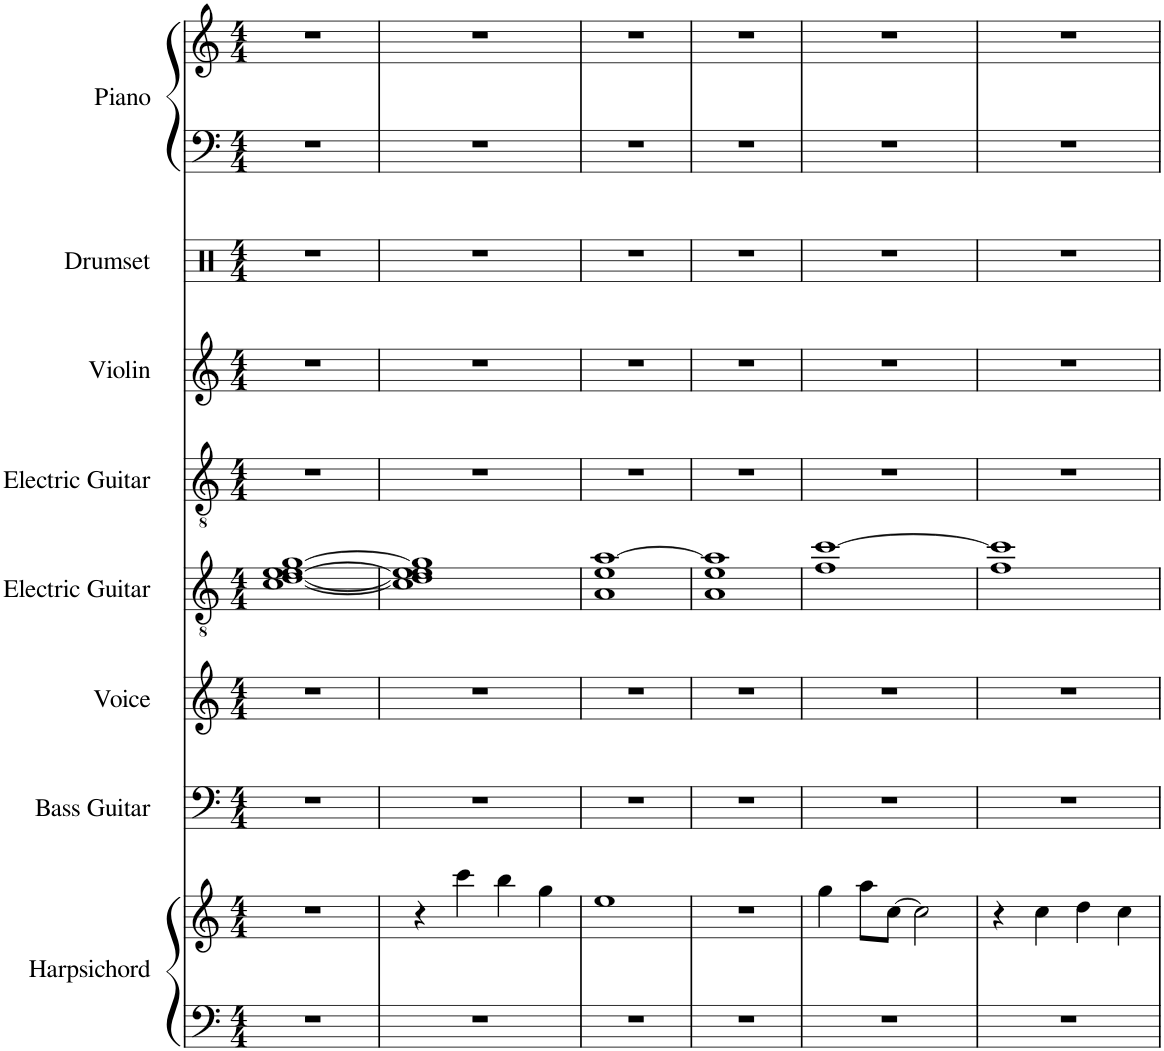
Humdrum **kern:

**kern	**kern	**kern	**kern	**kern	**kern	**kern	**kern	**kern	**kern
*part8	*part8	*part7	*part6	*part5	*part4	*part3	*part2	*part1	*part1
*staff10	*staff9	*staff8	*staff7	*staff6	*staff5	*staff4	*staff3	*staff2	*staff1
*I"Harpsichord	*	*I"Bass Guitar	*I"Voice	*I"Electric Guitar	*I"Electric Guitar	*I"Violin	*I"Drumset	*I"Piano	*
*I'Hch.	*	*I'B. Guit.	*I'Vo.	*I'El. Guit.	*I'El. Guit.	*I'Vln.	*I'Drs.	*I'Pno.	*
*clefF4	*clefG2	*clefF4	*clefG2	*clefGv2	*clefGv2	*clefG2	*clefX	*clefF4	*clefG2
*	*	*Trd7c12	*	*	*	*	*	*	*
*k[]	*k[]	*k[]	*k[]	*k[]	*k[]	*k[]	*k[]	*k[]	*k[]
*M4/4	*M4/4	*M4/4	*M4/4	*M4/4	*M4/4	*M4/4	*M4/4	*M4/4	*M4/4
=1	=1	=1	=1	=1	=1	=1	=1	=1	=1
1r	1r	1r	1r	[1c [1d 1e [1e [1g	1r	1r	1r	1r	1r
=2	=2	=2	=2	=2	=2	=2	=2	=2	=2
1r	4r	1r	1r	1c] 1d] 1e] 1e 1g]	1r	1r	1r	1r	1r
.	4ccc\	.	.	.	.	.	.	.	.
.	4bb\	.	.	.	.	.	.	.	.
.	4gg\	.	.	.	.	.	.	.	.
=3	=3	=3	=3	=3	=3	=3	=3	=3	=3
1r	1ee	1r	1r	1A 1e [1a	1r	1r	1r	1r	1r
=4	=4	=4	=4	=4	=4	=4	=4	=4	=4
1r	1r	1r	1r	1A 1e 1a]	1r	1r	1r	1r	1r
=5	=5	=5	=5	=5	=5	=5	=5	=5	=5
1r	4gg\	1r	1r	1f [1cc	1r	1r	1r	1r	1r
.	8aa\L	.	.	.	.	.	.	.	.
.	[8cc\J	.	.	.	.	.	.	.	.
.	2cc\]	.	.	.	.	.	.	.	.
=6	=6	=6	=6	=6	=6	=6	=6	=6	=6
1r	4r	1r	1r	1f 1cc]	1r	1r	1r	1r	1r
.	4cc\	.	.	.	.	.	.	.	.
.	4dd\	.	.	.	.	.	.	.	.
.	4cc\	.	.	.	.	.	.	.	.
=	=	=	=	=	=	=	=	=	=
*-	*-	*-	*-	*-	*-	*-	*-	*-	*-
